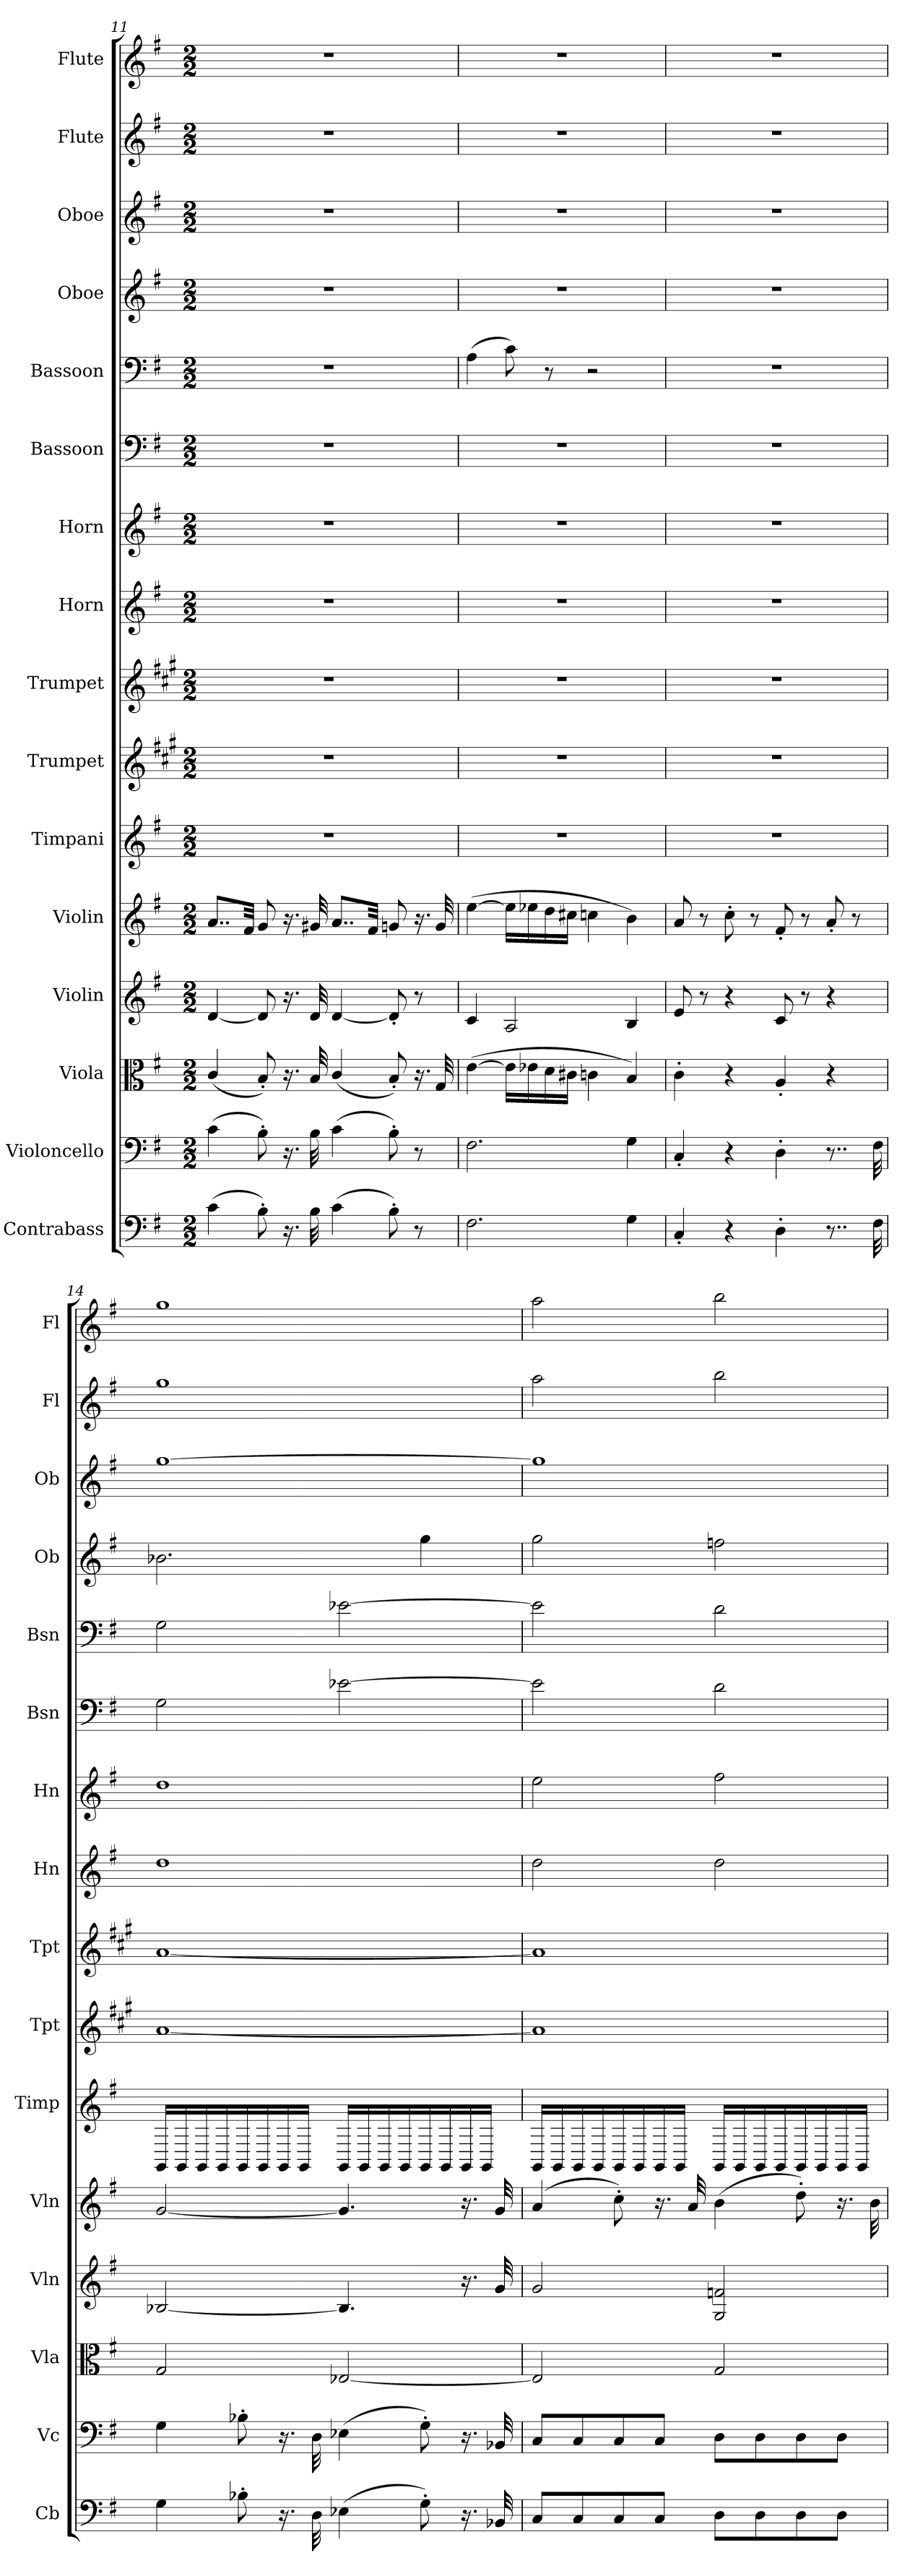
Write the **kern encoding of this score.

**kern	**kern	**kern	**kern	**kern	**kern	**kern	**kern	**kern	**kern	**kern	**kern	**kern	**kern	**kern	**kern
*part16	*part15	*part14	*part13	*part12	*part11	*part10	*part9	*part8	*part7	*part6	*part5	*part4	*part3	*part2	*part1
*staff16	*staff15	*staff14	*staff13	*staff12	*staff11	*staff10	*staff9	*staff8	*staff7	*staff6	*staff5	*staff4	*staff3	*staff2	*staff1
*I"Contrabass	*I"Violoncello	*I"Viola	*I"Violin	*I"Violin	*I"Timpani	*I"Trumpet	*I"Trumpet	*I"Horn	*I"Horn	*I"Bassoon	*I"Bassoon	*I"Oboe	*I"Oboe	*I"Flute	*I"Flute
*I'Cb	*I'Vc	*I'Vla	*I'Vln	*I'Vln	*I'Timp	*I'Tpt	*I'Tpt	*I'Hn	*I'Hn	*I'Bsn	*I'Bsn	*I'Ob	*I'Ob	*I'Fl	*I'Fl
*clefF4	*clefF4	*clefC3	*clefG2	*clefG2	*clefG2	*clefG2	*clefG2	*clefG2	*clefG2	*clefF4	*clefF4	*clefG2	*clefG2	*clefG2	*clefG2
*ITrd7c12	*	*	*	*	*	*ITrd1c2	*ITrd1c2	*ITrd4c7	*ITrd4c7	*	*	*	*	*	*
*k[f#]	*k[f#]	*k[f#]	*k[f#]	*k[f#]	*k[f#]	*k[f#]	*k[f#]	*k[]	*k[]	*k[f#]	*k[f#]	*k[f#]	*k[f#]	*k[f#]	*k[f#]
*M2/2	*M2/2	*M2/2	*M2/2	*M2/2	*M2/2	*M2/2	*M2/2	*M2/2	*M2/2	*M2/2	*M2/2	*M2/2	*M2/2	*M2/2	*M2/2
=11	=11	=11	=11	=11	=11	=11	=11	=11	=11	=11	=11	=11	=11	=11	=11
(>4C\	(>4c\	(<4c/	[4d/	8..a/L	1r	1r	1r	1r	1r	1r	1r	1r	1r	1r	1r
.	.	.	.	32f#/Jkk	.	.	.	.	.	.	.	.	.	.	.
8BB'\)	8B'\)	8B'/)	8d/]	8g/	.	.	.	.	.	.	.	.	.	.	.
16.r	16.r	16.r	16.r	16.r	.	.	.	.	.	.	.	.	.	.	.
32BB\	32B\	32B/	32d/	32g#X/	.	.	.	.	.	.	.	.	.	.	.
(>4C\	(>4c\	(<4c/	[4d/	8..a/L	.	.	.	.	.	.	.	.	.	.	.
.	.	.	.	32f#/Jkk	.	.	.	.	.	.	.	.	.	.	.
8BB'\)	8B'\)	8B'/)	8d'/]	8gn/	.	.	.	.	.	.	.	.	.	.	.
8r	8r	16.r	8r	16.r	.	.	.	.	.	.	.	.	.	.	.
.	.	32G/	.	32g/	.	.	.	.	.	.	.	.	.	.	.
=12	=12	=12	=12	=12	=12	=12	=12	=12	=12	=12	=12	=12	=12	=12	=12
2.FF#\	2.F#\	(>[4e\	4c/	(>[4ee\	1r	1r	1r	1r	1r	1r	(>4A\	1r	1r	1r	1r
.	.	16e\LL]	2A/	16ee\LL]	.	.	.	.	.	.	8c\)	.	.	.	.
.	.	16e-X\	.	16ee-X\	.	.	.	.	.	.	.	.	.	.	.
.	.	16d\	.	16dd\	.	.	.	.	.	.	8r	.	.	.	.
.	.	16c#X\JJ	.	16cc#X\JJ	.	.	.	.	.	.	.	.	.	.	.
.	.	4cn\	.	4ccn\	.	.	.	.	.	.	2r	.	.	.	.
4GG\	4G\	4B/)	4B/	4b\)	.	.	.	.	.	.	.	.	.	.	.
=13	=13	=13	=13	=13	=13	=13	=13	=13	=13	=13	=13	=13	=13	=13	=13
4CC'/	4C'/	4c'\	8e/	8a/	1r	1r	1r	1r	1r	1r	1r	1r	1r	1r	1r
.	.	.	8r	8r	.	.	.	.	.	.	.	.	.	.	.
4r	4r	4r	4r	8cc'\	.	.	.	.	.	.	.	.	.	.	.
.	.	.	.	8r	.	.	.	.	.	.	.	.	.	.	.
4DD'\	4D'\	4A'/	8c/	8f#'/	.	.	.	.	.	.	.	.	.	.	.
.	.	.	8r	8r	.	.	.	.	.	.	.	.	.	.	.
8..r	8..r	4r	4r	8a'/	.	.	.	.	.	.	.	.	.	.	.
.	.	.	.	8r	.	.	.	.	.	.	.	.	.	.	.
32FF#\	32F#\	.	.	.	.	.	.	.	.	.	.	.	.	.	.
=14	=14	=14	=14	=14	=14	=14	=14	=14	=14	=14	=14	=14	=14	=14	=14
4GG\	4G\	2G/	[2B-X/	[2g/	16GG/LL	[1g	[1g	1g	1g	2G\	2G\	2.b-X\	[1gg	1gg	1gg
.	.	.	.	.	16GG/	.	.	.	.	.	.	.	.	.	.
.	.	.	.	.	16GG/	.	.	.	.	.	.	.	.	.	.
.	.	.	.	.	16GG/	.	.	.	.	.	.	.	.	.	.
8BB-X'\	8B-X'\	.	.	.	16GG/	.	.	.	.	.	.	.	.	.	.
.	.	.	.	.	16GG/	.	.	.	.	.	.	.	.	.	.
16.r	16.r	.	.	.	16GG/	.	.	.	.	.	.	.	.	.	.
.	.	.	.	.	16GG/JJ	.	.	.	.	.	.	.	.	.	.
32DD\	32D\	.	.	.	.	.	.	.	.	.	.	.	.	.	.
(>4EE-X\	(>4E-X\	[2E-X/	4.B-/]	4.g/]	16GG/LL	.	.	.	.	[2e-X\	[2e-X\	.	.	.	.
.	.	.	.	.	16GG/	.	.	.	.	.	.	.	.	.	.
.	.	.	.	.	16GG/	.	.	.	.	.	.	.	.	.	.
.	.	.	.	.	16GG/	.	.	.	.	.	.	.	.	.	.
8GG'\)	8G'\)	.	.	.	16GG/	.	.	.	.	.	.	4gg\	.	.	.
.	.	.	.	.	16GG/	.	.	.	.	.	.	.	.	.	.
16.r	16.r	.	16.r	16.r	16GG/	.	.	.	.	.	.	.	.	.	.
.	.	.	.	.	16GG/JJ	.	.	.	.	.	.	.	.	.	.
32BBB-X/	32BB-X/	.	32g/	32g/	.	.	.	.	.	.	.	.	.	.	.
=15	=15	=15	=15	=15	=15	=15	=15	=15	=15	=15	=15	=15	=15	=15	=15
8CC/L	8C/L	2E-/]	2g/	(>4a/	16GG/LL	1g]	1g]	2g\	2a\	2e-\]	2e-\]	2gg\	1gg]	2aa\	2aa\
.	.	.	.	.	16GG/	.	.	.	.	.	.	.	.	.	.
8CC/	8C/	.	.	.	16GG/	.	.	.	.	.	.	.	.	.	.
.	.	.	.	.	16GG/	.	.	.	.	.	.	.	.	.	.
8CC/	8C/	.	.	8cc'\)	16GG/	.	.	.	.	.	.	.	.	.	.
.	.	.	.	.	16GG/	.	.	.	.	.	.	.	.	.	.
8CC/J	8C/J	.	.	16.r	16GG/	.	.	.	.	.	.	.	.	.	.
.	.	.	.	.	16GG/JJ	.	.	.	.	.	.	.	.	.	.
.	.	.	.	32a/	.	.	.	.	.	.	.	.	.	.	.
8DD\L	8D\L	2G/	2G/ 2fn/	(>4b\	16GG/LL	.	.	2g\	2b\	2d\	2d\	2ffn\	.	2bb\	2bb\
.	.	.	.	.	16GG/	.	.	.	.	.	.	.	.	.	.
8DD\	8D\	.	.	.	16GG/	.	.	.	.	.	.	.	.	.	.
.	.	.	.	.	16GG/	.	.	.	.	.	.	.	.	.	.
8DD\	8D\	.	.	8dd'\)	16GG/	.	.	.	.	.	.	.	.	.	.
.	.	.	.	.	16GG/	.	.	.	.	.	.	.	.	.	.
8DD\J	8D\J	.	.	16.r	16GG/	.	.	.	.	.	.	.	.	.	.
.	.	.	.	.	16GG/JJ	.	.	.	.	.	.	.	.	.	.
.	.	.	.	32b\	.	.	.	.	.	.	.	.	.	.	.
=	=	=	=	=	=	=	=	=	=	=	=	=	=	=	=
*-	*-	*-	*-	*-	*-	*-	*-	*-	*-	*-	*-	*-	*-	*-	*-
